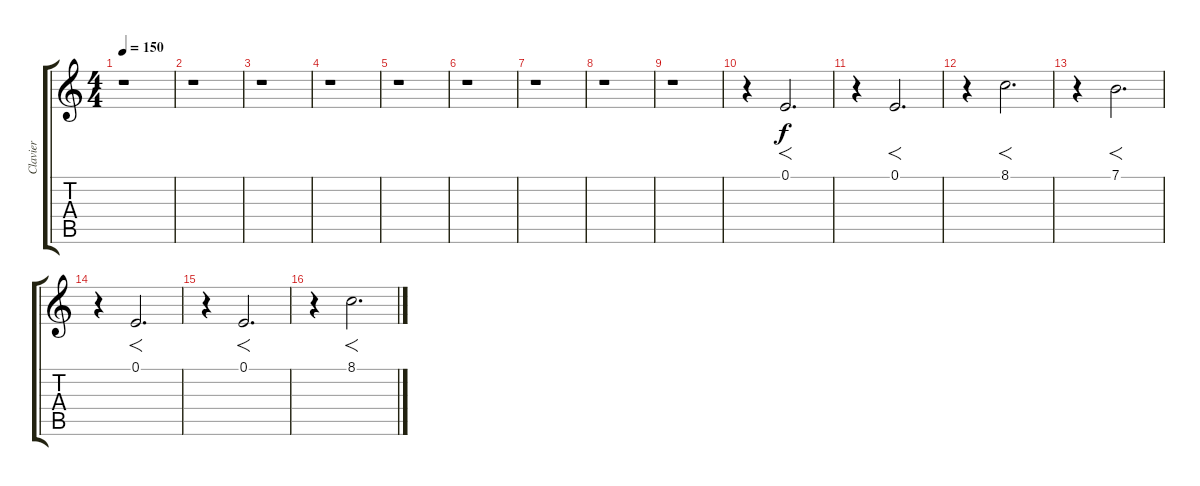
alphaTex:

\track ("Clavier" "Clavier") {instrument choiraahs}
\staff {score tabs}
\tuning (E4 B3 G3 D3 A2 E2) {hide}
\ts (4 4)
\tempo 150
\clef g2
\ks c
r.1{dy f instrument choiraahs} |
r.1 |
r.1 |
r.1 |
r.1 |
r.1 |
r.1 |
r.1 |
r.1 |
r.4 0.1.2{f d} |
r.4 0.1.2{f d} |
r.4 8.1.2{f d} |
r.4 7.1.2{f d} |
r.4 0.1.2{f d} |
r.4 0.1.2{f d} |
r.4 8.1.2{f d}
